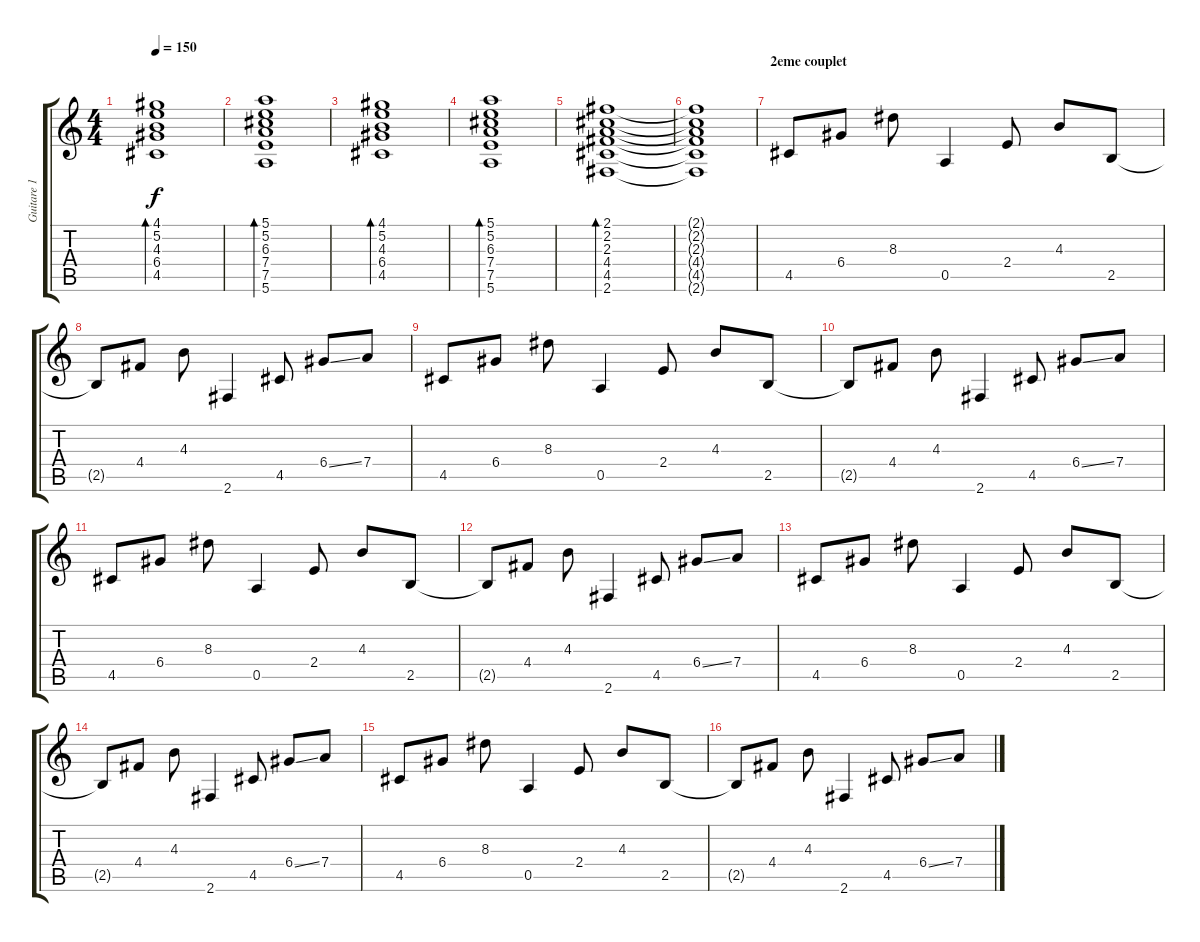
\track ("Guitare 1" "Guitare 1") {instrument electricguitarclean}
\staff {score tabs}
\tuning (E4 B3 G3 D3 A2 E2) {hide}
\ts (4 4)
\tempo 150
\clef g2
\ks c
(4.1 5.2 4.3 6.4 4.5).1{bd 120 dy f} |
(5.1 5.2 6.3 7.4 7.5 5.6).1{bd 120} |
(4.1 5.2 4.3 6.4 4.5).1{bd 120} |
(5.1 5.2 6.3 7.4 7.5 5.6).1{bd 120} |
(2.1 2.2 2.3 4.4 4.5 2.6).1{bd 120} |
(2.1{t} 2.2{t} 2.3{t} 4.4{t} 4.5{t} 2.6{t}).1 |
\section ("" "2eme couplet")
4.5.8 6.4.8 8.3.8 0.5.4 2.4.8 4.3.8 2.5.8 |
2.5{t}.8 4.4.8 4.3.8 2.6.4 4.5.8 6.4{ss}.8 7.4.8 |
4.5.8 6.4.8 8.3.8 0.5.4 2.4.8 4.3.8 2.5.8 |
2.5{t}.8 4.4.8 4.3.8 2.6.4 4.5.8 6.4{ss}.8 7.4.8 |
4.5.8 6.4.8 8.3.8 0.5.4 2.4.8 4.3.8 2.5.8 |
2.5{t}.8 4.4.8 4.3.8 2.6.4 4.5.8 6.4{ss}.8 7.4.8 |
4.5.8 6.4.8 8.3.8 0.5.4 2.4.8 4.3.8 2.5.8 |
2.5{t}.8 4.4.8 4.3.8 2.6.4 4.5.8 6.4{ss}.8 7.4.8 |
4.5.8 6.4.8 8.3.8 0.5.4 2.4.8 4.3.8 2.5.8 |
2.5{t}.8 4.4.8 4.3.8 2.6.4 4.5.8 6.4{ss}.8 7.4.8
